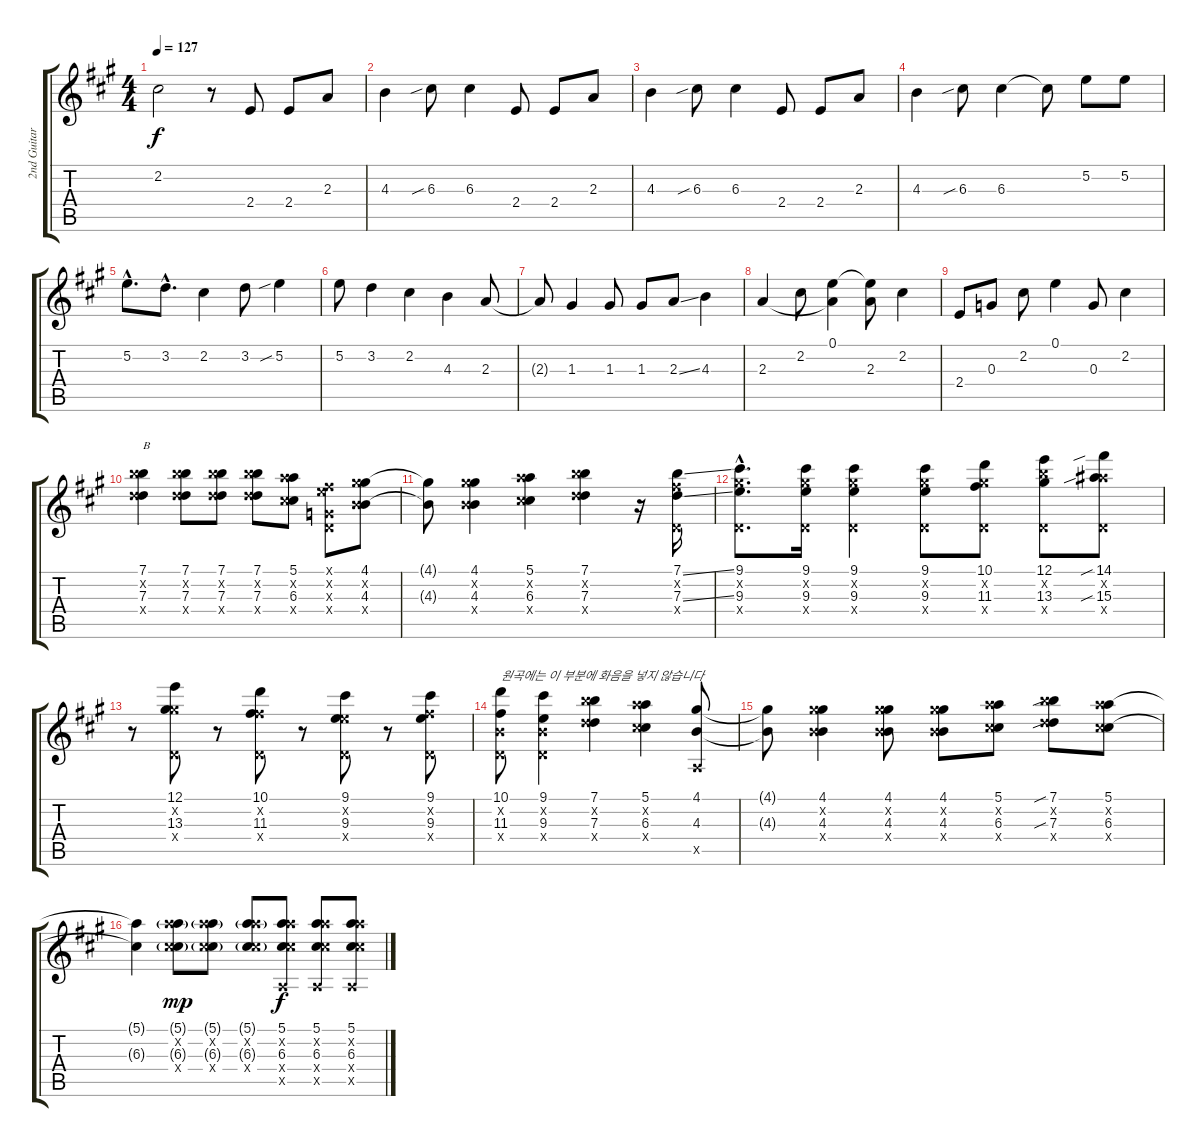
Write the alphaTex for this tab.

\track ("2nd Guitar" "2nd Guitar") {instrument acousticguitarnylon}
\staff {score tabs}
\tuning (E4 B3 G3 D3 A2 E2) {hide}
\ts (4 4)
\tempo 127
\clef g2
\ks a
2.2{t}.2{dy f} r.8 2.4.8 2.4.8 2.3.8 |
4.3.4 6.3{sib}.8 6.3.4 2.4.8 2.4.8 2.3.8 |
4.3.4 6.3{sib}.8 6.3.4 2.4.8 2.4.8 2.3.8 |
4.3.4 6.3{sib}.8 6.3.4 6.3{t}.8 5.2.8 5.2.8 |
5.2{hac}.8{d} 3.2{hac}.8{d} 2.2.4 3.2.8 5.2{sib}.4 |
5.2.8 3.2.4 2.2.4 4.3.4 2.3.8 |
2.3{t}.8 1.3.4 1.3.8 1.3.8 2.3{ss}.8 4.3.4 |
2.3.4 2.2.8 (0.1 2.3{t}).4 (0.1{t} 2.3).8 2.2.4 |
2.4.8 0.3.8 2.2.8 0.1.4 0.3.8 2.2.4 |
(7.1 12.2{x} 7.3 12.4{x}).4{txt "B"} (7.1 12.2{x} 7.3 12.4{x}).8 (7.1 12.2{x} 7.3 12.4{x}).8 (7.1 12.2{x} 7.3 12.4{x}).8 (5.1 10.2{x} 6.3 11.4{x}).8 (0.1{x} 7.2{x} 0.3{x} 0.4{x}).8 (4.1 9.2{x} 4.3 9.4{x}).8 |
(4.1{t} 4.3{t}).8 (4.1 9.2{x} 4.3 9.4{x}).4 (5.1 10.2{x} 6.3 11.4{x}).4 (7.1 12.2{x} 7.3 12.4{x}).4 r.16 (7.1{ss} 7.2{x} 7.3{ss} 0.4{x}).16 |
(9.1{hac} 9.2{hac x} 9.3{hac} 0.4{hac x}).8{d} (9.1 9.2{x} 9.3 0.4{x}).16 (9.1 9.2{x} 9.3 0.4{x}).4 (9.1 9.2{x} 9.3 0.4{x}).8 (10.1 9.2{x} 11.3 0.4{x}).8 (12.1 12.2{x} 13.3 0.4{x}).8 (14.1{sib} 11.2{x} 15.3{sib} 0.4{x}).8 |
r.8 (12.1 9.2{x} 13.3 0.4{x}).8 r.8 (10.1 7.2{x} 11.3 0.4{x}).8 r.8 (9.1 5.2{x} 9.3 0.4{x}).8 r.8 (9.1 7.2{x} 9.3 0.4{x}).8 |
(10.1 0.2{x} 11.3 0.4{x}).8{txt "원곡에는 이 부분에 화음을 넣지 않습니다"} (9.1 0.2{x} 9.3 0.4{x}).4 (7.1 12.2{x} 7.3 12.4{x}).4 (5.1 10.2{x} 6.3 11.4{x}).4 (4.1 4.3 0.5{x}).8 |
(4.1{t} 4.3{t}).8 (4.1 9.2{x} 4.3 9.4{x}).4 (4.1 9.2{x} 4.3 9.4{x}).8 (4.1 9.2{x} 4.3 9.4{x}).8 (5.1 10.2{x} 6.3 11.4{x}).8 (7.1{sib} 12.2{x} 7.3{sib} 12.4{x}).8 (5.1 10.2{x} 6.3 11.4{x}).8 |
(5.1{t} 6.3{t}).4 (5.1{g} 10.2{x} 6.3{g} 11.4{x}).8{dy mp} (5.1{g} 10.2{x} 6.3{g} 11.4{x}).8 (5.1{g} 10.2{x} 6.3{g} 11.4{x}).8 (5.1 10.2{x} 6.3 11.4{x} 0.5{x}).8{dy f} (5.1 10.2{x} 6.3 11.4{x} 0.5{x}).8 (5.1 10.2{x} 6.3 11.4{x} 0.5{x}).8
